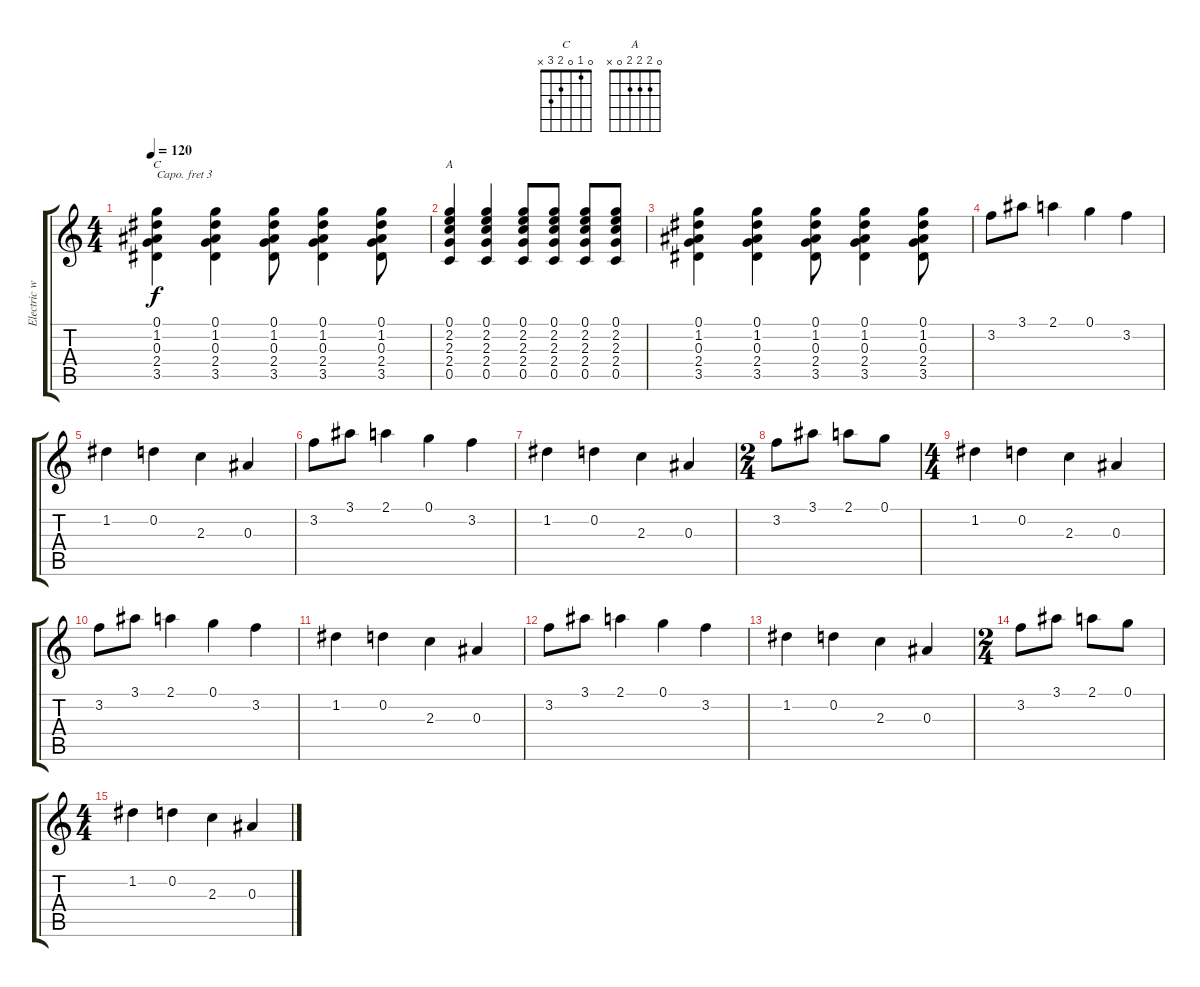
\track ("Electric w/ capo on 3" "Electric w") {instrument electricguitarjazz}
\staff {score tabs}
\capo 3
\tuning (E4 B3 G3 D3 A2 E2) {hide}
\chord ("C" 0 1 0 2 3 x)
\chord ("A" 0 2 2 2 0 x)
\ts (4 4)
\tempo 120
\clef g2
\ks c
(0.1 1.2 0.3 2.4 3.5).4{ch "C" dy f} (0.1 1.2 0.3 2.4 3.5).4 (0.1 1.2 0.3 2.4 3.5).8 (0.1 1.2 0.3 2.4 3.5).4 (0.1 1.2 0.3 2.4 3.5).8 |
(0.1 2.2 2.3 2.4 0.5).4{ch "A"} (0.1 2.2 2.3 2.4 0.5).4 (0.1 2.2 2.3 2.4 0.5).8 (0.1 2.2 2.3 2.4 0.5).8 (0.1 2.2 2.3 2.4 0.5).8 (0.1 2.2 2.3 2.4 0.5).8 |
(0.1 1.2 0.3 2.4 3.5).4 (0.1 1.2 0.3 2.4 3.5).4 (0.1 1.2 0.3 2.4 3.5).8 (0.1 1.2 0.3 2.4 3.5).4 (0.1 1.2 0.3 2.4 3.5).8 |
3.2.8 3.1.8 2.1.4 0.1.4 3.2.4 |
1.2.4 0.2.4 2.3.4 0.3.4 |
3.2.8 3.1.8 2.1.4 0.1.4 3.2.4 |
1.2.4 0.2.4 2.3.4 0.3.4 |
\ts (2 4)
3.2.8 3.1.8 2.1.8 0.1.8 |
\ts (4 4)
1.2.4 0.2.4 2.3.4 0.3.4 |
3.2.8 3.1.8 2.1.4 0.1.4 3.2.4 |
1.2.4 0.2.4 2.3.4 0.3.4 |
3.2.8 3.1.8 2.1.4 0.1.4 3.2.4 |
1.2.4 0.2.4 2.3.4 0.3.4 |
\ts (2 4)
3.2.8 3.1.8 2.1.8 0.1.8 |
\ts (4 4)
1.2.4 0.2.4 2.3.4 0.3.4
